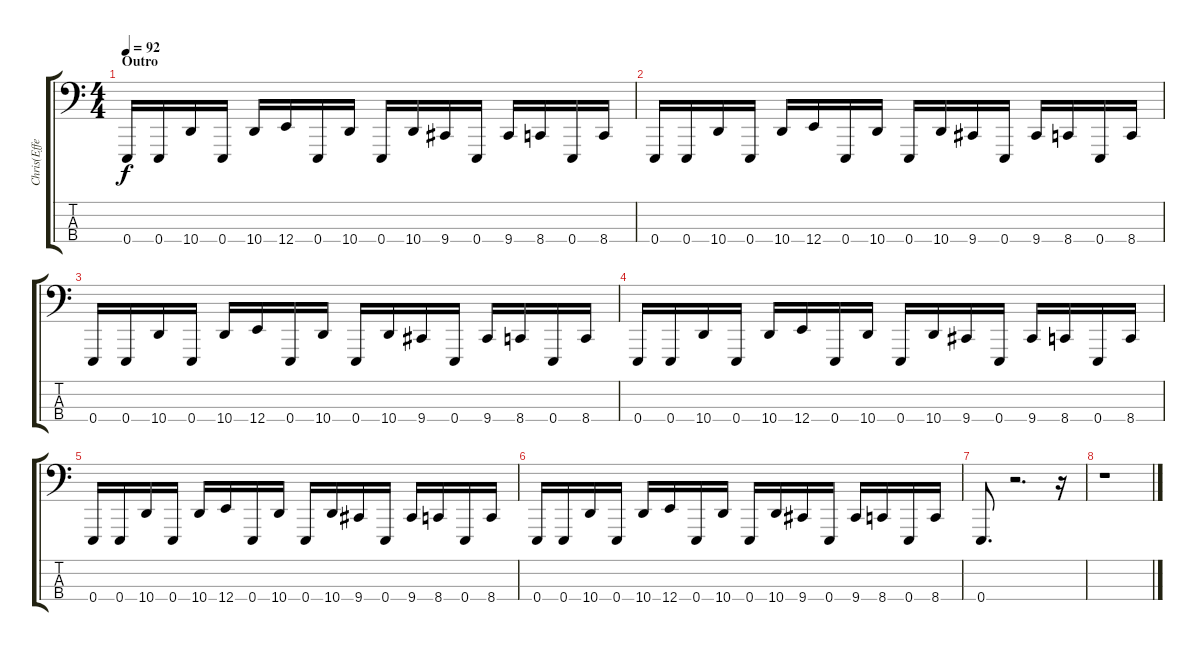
\track ("Chris(Effect)" "Chris(Effe") {instrument lead2sawtooth}
\staff {score tabs}
\tuning (G2 D2 A1 E1) {hide}
\ts (4 4)
\section ("" "Outro")
\tempo 92
\clef f4
\ks c
0.4.16{dy f} 0.4.16 10.4.16 0.4.16 10.4.16 12.4.16 0.4.16 10.4.16 0.4.16 10.4.16 9.4.16 0.4.16 9.4.16 8.4.16 0.4.16 8.4.16 |
0.4.16 0.4.16 10.4.16 0.4.16 10.4.16 12.4.16 0.4.16 10.4.16 0.4.16 10.4.16 9.4.16 0.4.16 9.4.16 8.4.16 0.4.16 8.4.16 |
0.4.16 0.4.16 10.4.16 0.4.16 10.4.16 12.4.16 0.4.16 10.4.16 0.4.16 10.4.16 9.4.16 0.4.16 9.4.16 8.4.16 0.4.16 8.4.16 |
0.4.16 0.4.16 10.4.16 0.4.16 10.4.16 12.4.16 0.4.16 10.4.16 0.4.16 10.4.16 9.4.16 0.4.16 9.4.16 8.4.16 0.4.16 8.4.16 |
0.4.16 0.4.16 10.4.16 0.4.16 10.4.16 12.4.16 0.4.16 10.4.16 0.4.16 10.4.16 9.4.16 0.4.16 9.4.16 8.4.16 0.4.16 8.4.16 |
0.4.16 0.4.16 10.4.16 0.4.16 10.4.16 12.4.16 0.4.16 10.4.16 0.4.16 10.4.16 9.4.16 0.4.16 9.4.16 8.4.16 0.4.16 8.4.16 |
0.4.8{d} r.2{d} r.16 |
r.1
